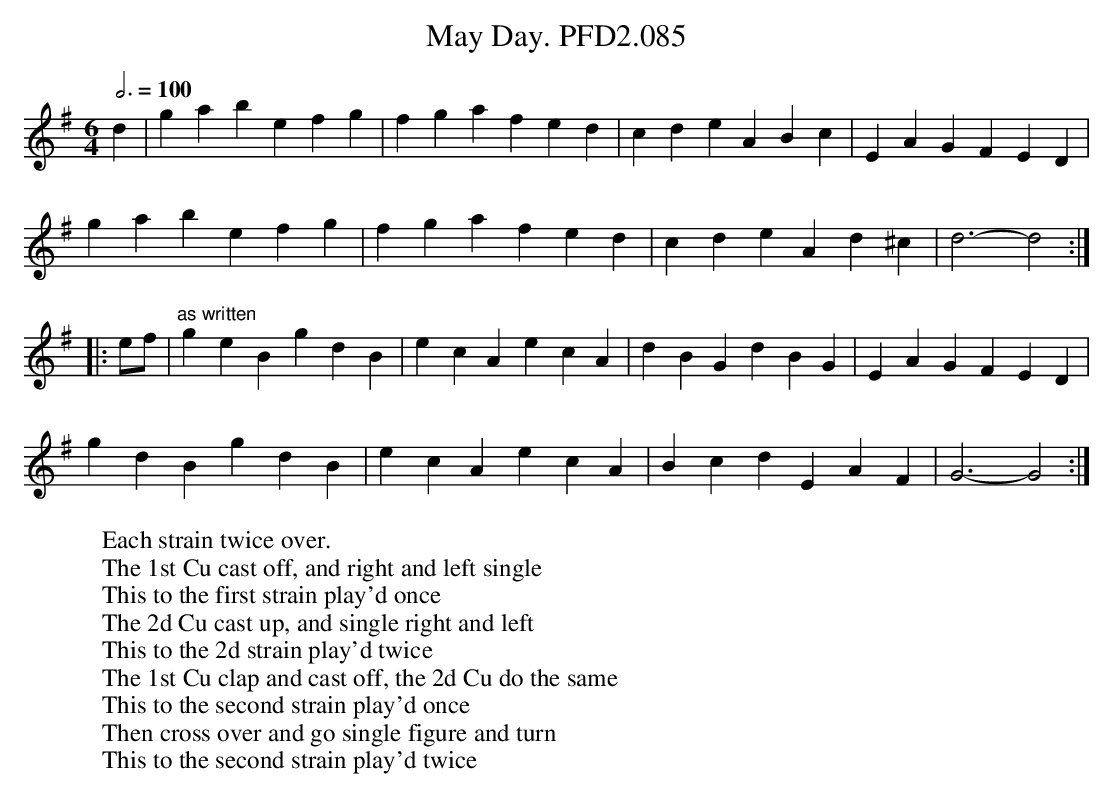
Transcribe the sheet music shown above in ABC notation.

X:1
T:May Day. PFD2.085
M:6/4
L:1/4
Q:3/4=100
W:Each strain twice over.
W:The 1st Cu cast off, and right and left single
W:This to the first strain play'd once
W:The 2d Cu cast up, and single right and left
W:This to the 2d strain play'd twice
W:The 1st Cu clap and cast off, the 2d Cu do the same
W:This to the second strain play'd once
W:Then cross over and go single figure and turn
W:This to the second strain play'd twice
K:G
d|gab efg|fga fed|cde ABc|EAG FED|
gab efg|fga fed|cde Ad^c|d3-d2:|
|:e/f/|"^as written"geB gdB|ecA ecA|dBG dBG|EAG FED|
gdB gdB|ecA ecA|Bcd EAF|G3-G2:|
